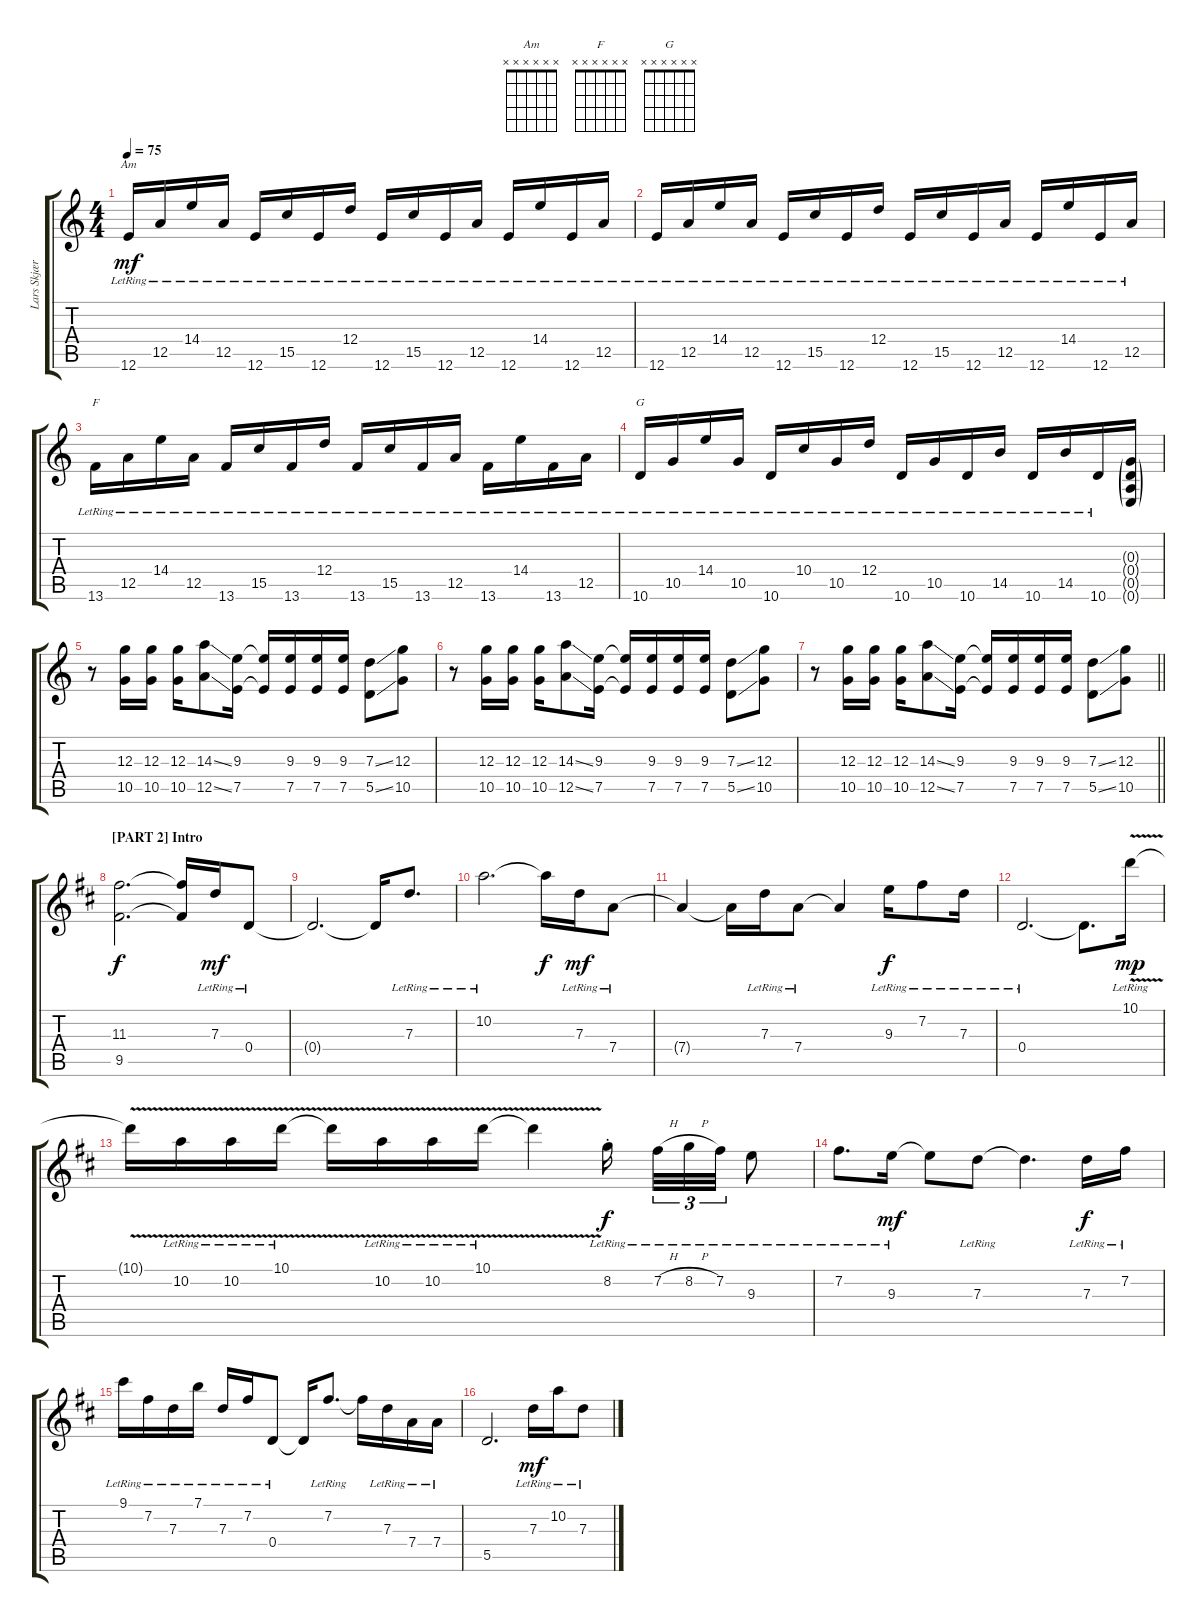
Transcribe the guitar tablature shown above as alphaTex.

\track ("Lars Skjærbæk" "Lars Skjær") {instrument electricguitarjazz}
\staff {score tabs}
\tuning (E4 B3 G3 D3 A2 E2) {hide}
\chord ("Am" x x x x x x)
\chord ("F" x x x x x x)
\chord ("G" x x x x x x)
\ts (4 4)
\tempo 75
\clef g2
\ks aminor
12.6{lr}.16{ch "Am" dy mf} 12.5{lr}.16 14.4{lr}.16 12.5{lr}.16 12.6{lr}.16 15.5{lr}.16 12.6{lr}.16 12.4{lr}.16 12.6{lr}.16 15.5{lr}.16 12.6{lr}.16 12.5{lr}.16 12.6{lr}.16 14.4{lr}.16 12.6{lr}.16 12.5{lr}.16 |
12.6{lr}.16 12.5{lr}.16 14.4{lr}.16 12.5{lr}.16 12.6{lr}.16 15.5{lr}.16 12.6{lr}.16 12.4{lr}.16 12.6{lr}.16 15.5{lr}.16 12.6{lr}.16 12.5{lr}.16 12.6{lr}.16 14.4{lr}.16 12.6{lr}.16 12.5{lr}.16 |
13.6{lr}.16{ch "F"} 12.5{lr}.16 14.4{lr}.16 12.5{lr}.16 13.6{lr}.16 15.5{lr}.16 13.6{lr}.16 12.4{lr}.16 13.6{lr}.16 15.5{lr}.16 13.6{lr}.16 12.5{lr}.16 13.6{lr}.16 14.4{lr}.16 13.6{lr}.16 12.5{lr}.16 |
10.6{lr}.16{ch "G"} 10.5{lr}.16 14.4{lr}.16 10.5{lr}.16 10.6{lr}.16 10.4{lr}.16 10.5{lr}.16 12.4{lr}.16 10.6{lr}.16 10.5{lr}.16 10.6{lr}.16 14.5{lr}.16 10.6{lr}.16 14.5{lr}.16 10.6{lr}.16 (0.3{g} 0.4{g} 0.5{g} 0.6{g}).16 |
r.8{instrument overdrivenguitar} (12.3 10.5).16 (12.3 10.5).16 (12.3 10.5).16 (14.3{ss} 12.5{ss}).8 (9.3 7.5).16 (9.3{t} 7.5{t}).16 (9.3 7.5).16 (9.3 7.5).16 (9.3 7.5).16 (7.3{ss} 5.5{ss}).8 (12.3 10.5).8 |
r.8 (12.3 10.5).16 (12.3 10.5).16 (12.3 10.5).16 (14.3{ss} 12.5{ss}).8 (9.3 7.5).16 (9.3{t} 7.5{t}).16 (9.3 7.5).16 (9.3 7.5).16 (9.3 7.5).16 (7.3{ss} 5.5{ss}).8 (12.3 10.5).8 |
\barLineRight lightlight
r.8 (12.3 10.5).16 (12.3 10.5).16 (12.3 10.5).16 (14.3{ss} 12.5{ss}).8 (9.3 7.5).16 (9.3{t} 7.5{t}).16 (9.3 7.5).16 (9.3 7.5).16 (9.3 7.5).16 (7.3{ss} 5.5{ss}).8 (12.3 10.5).8 |
\section ("" "[PART 2] Intro")
\ks d
(11.3 9.5).2{d dy f} (11.3{t} 9.5{t}).16 7.3{lr}.16{dy mf volume 6 instrument electricguitarjazz} 0.4{lr}.8 |
0.4{t}.2{d} 0.4{t}.16 7.3{lr}.8{d} |
10.2{lr}.2{d} 10.2{t}.16{dy f} 7.3{lr}.16{dy mf} 7.4{lr}.8 |
7.4{t}.4 7.4{t}.16 7.3{lr}.16 7.4{lr}.8 7.4{t}.4 9.3{lr}.16{dy f} 7.2{lr}.8 7.3{lr}.16 |
0.4{lr}.2{d} 0.4{t}.8{d} 10.1{v lr}.16{dy mp} |
10.1{t}.16 10.2{v lr}.16 10.2{v lr}.16 10.1{v lr}.16 10.1{t}.16 10.2{v lr}.16 10.2{v lr}.16 10.1{v lr}.16 10.1{t}.4 8.2{st lr}.16{dy f beam splitsecondary} 7.2{h lr}.32{tu (3 2)} 8.2{h lr}.32{tu (3 2)} 7.2{lr}.32{tu (3 2)} 9.3{lr}.8 |
7.2{lr}.8{d} 9.3{lr}.16{dy mf} 9.3{t}.8 7.3{lr}.8 7.3{t}.4{d} 7.3{lr}.16{dy f} 7.2{lr}.16 |
9.1{lr}.16 7.2{lr}.16 7.3{lr}.16 7.1{lr}.16 7.3{lr}.16 7.2{lr}.16 0.4{lr}.8 0.4{t}.16 7.2{lr}.8{d} 7.2{t}.16 7.3{lr}.16 7.4{lr}.16 7.4{lr}.16 |
5.5.2{d} 7.3{lr}.16{dy mf} 10.2{lr}.16 7.3{lr}.8
